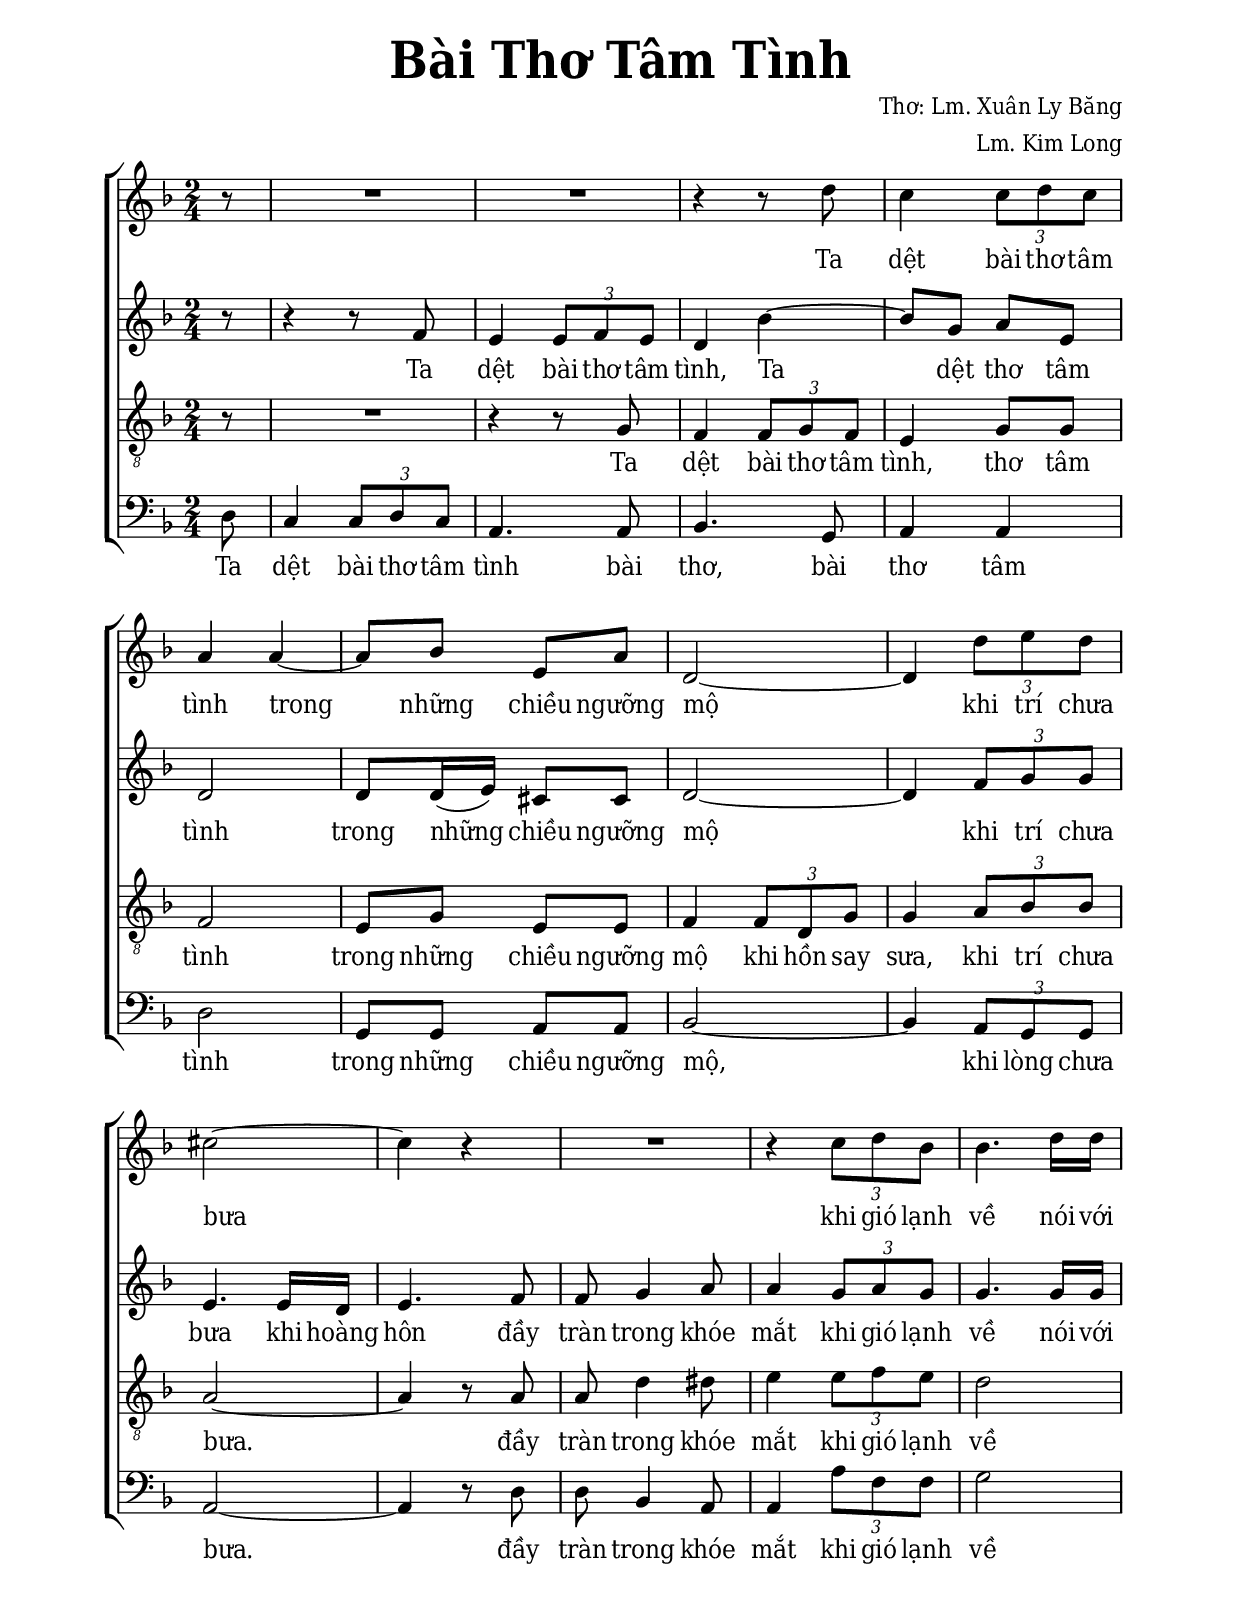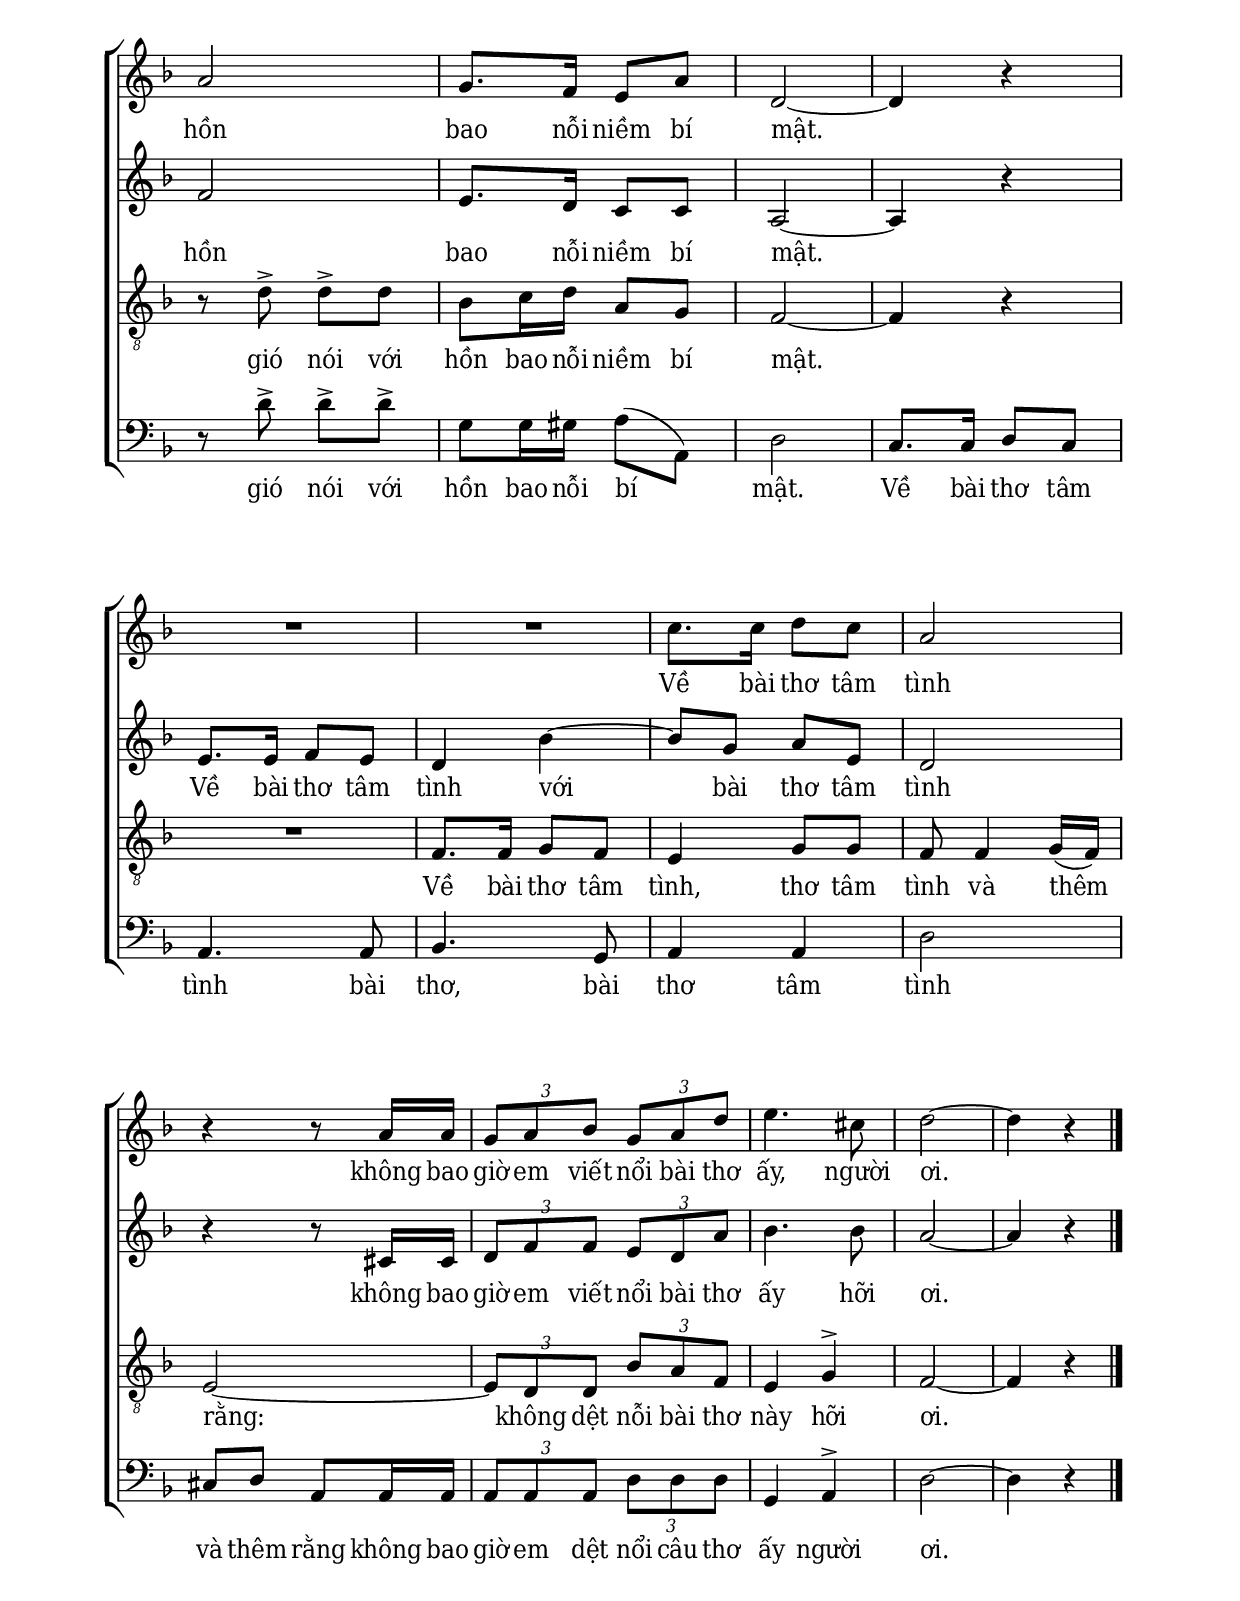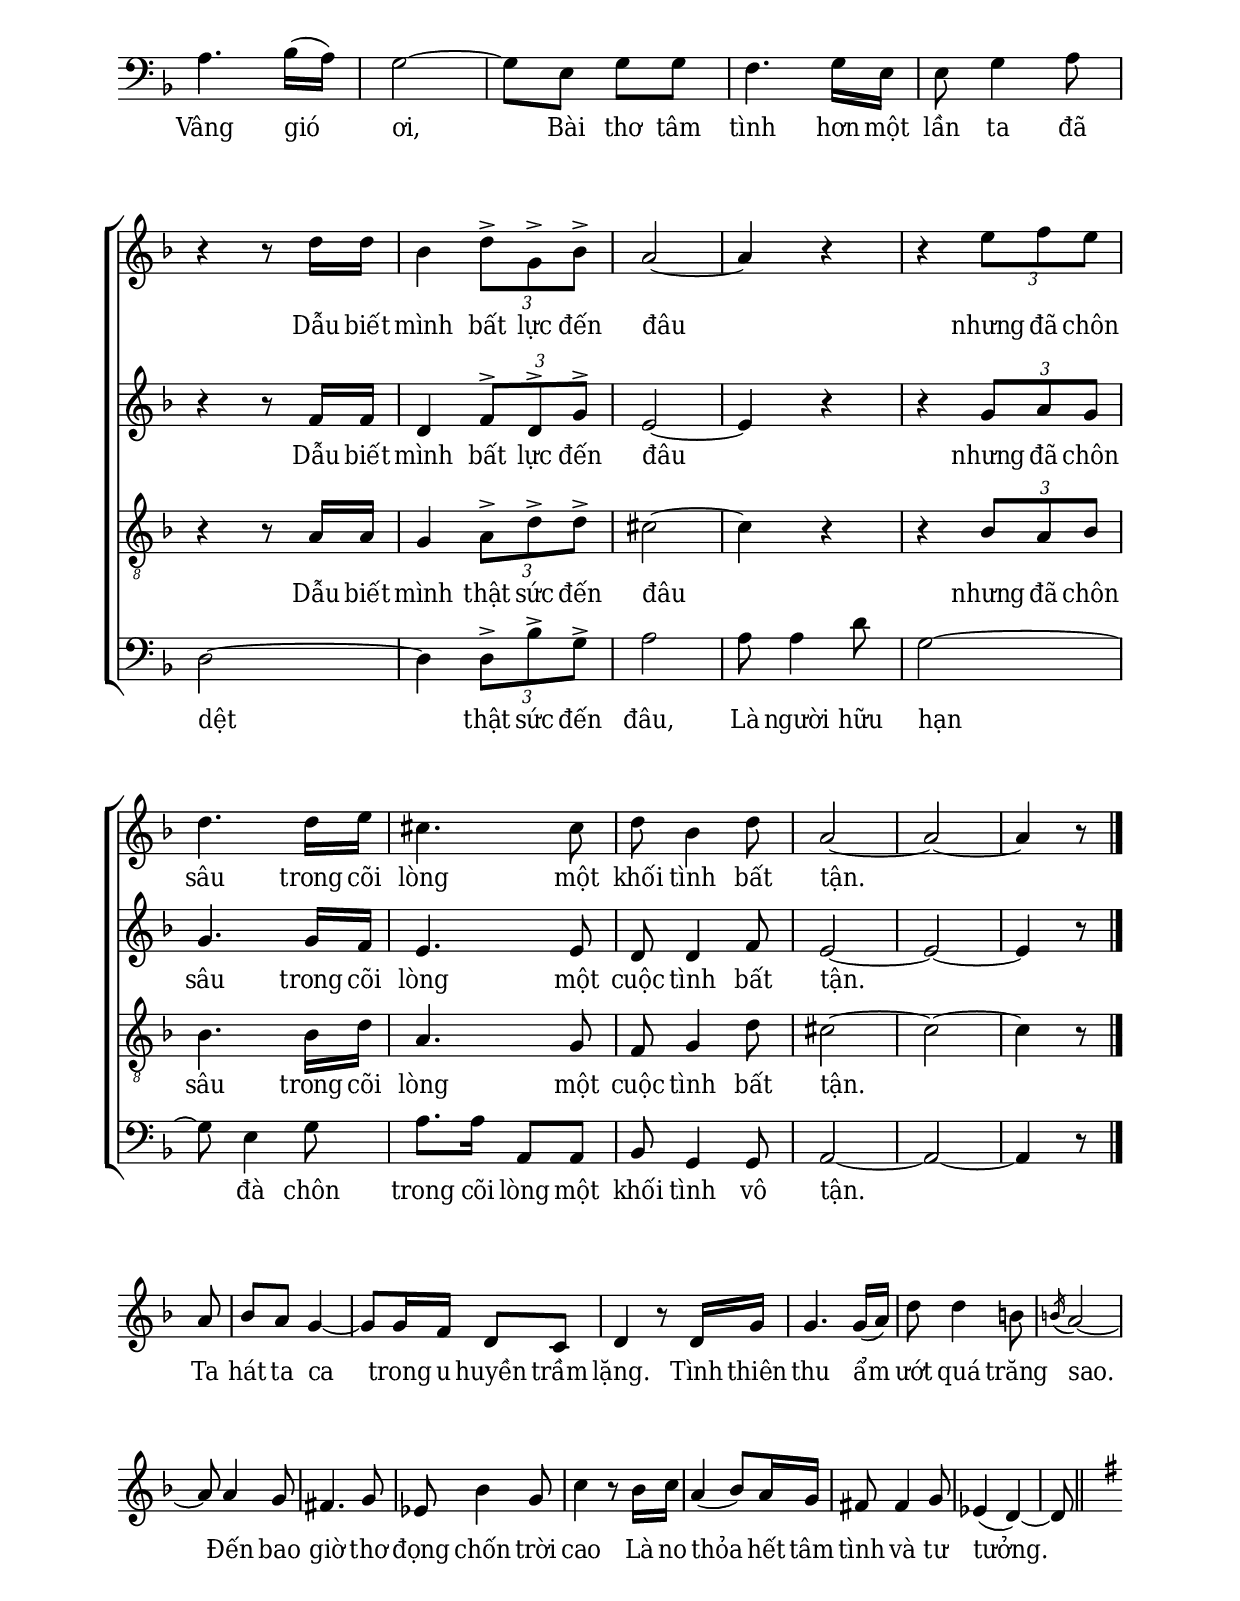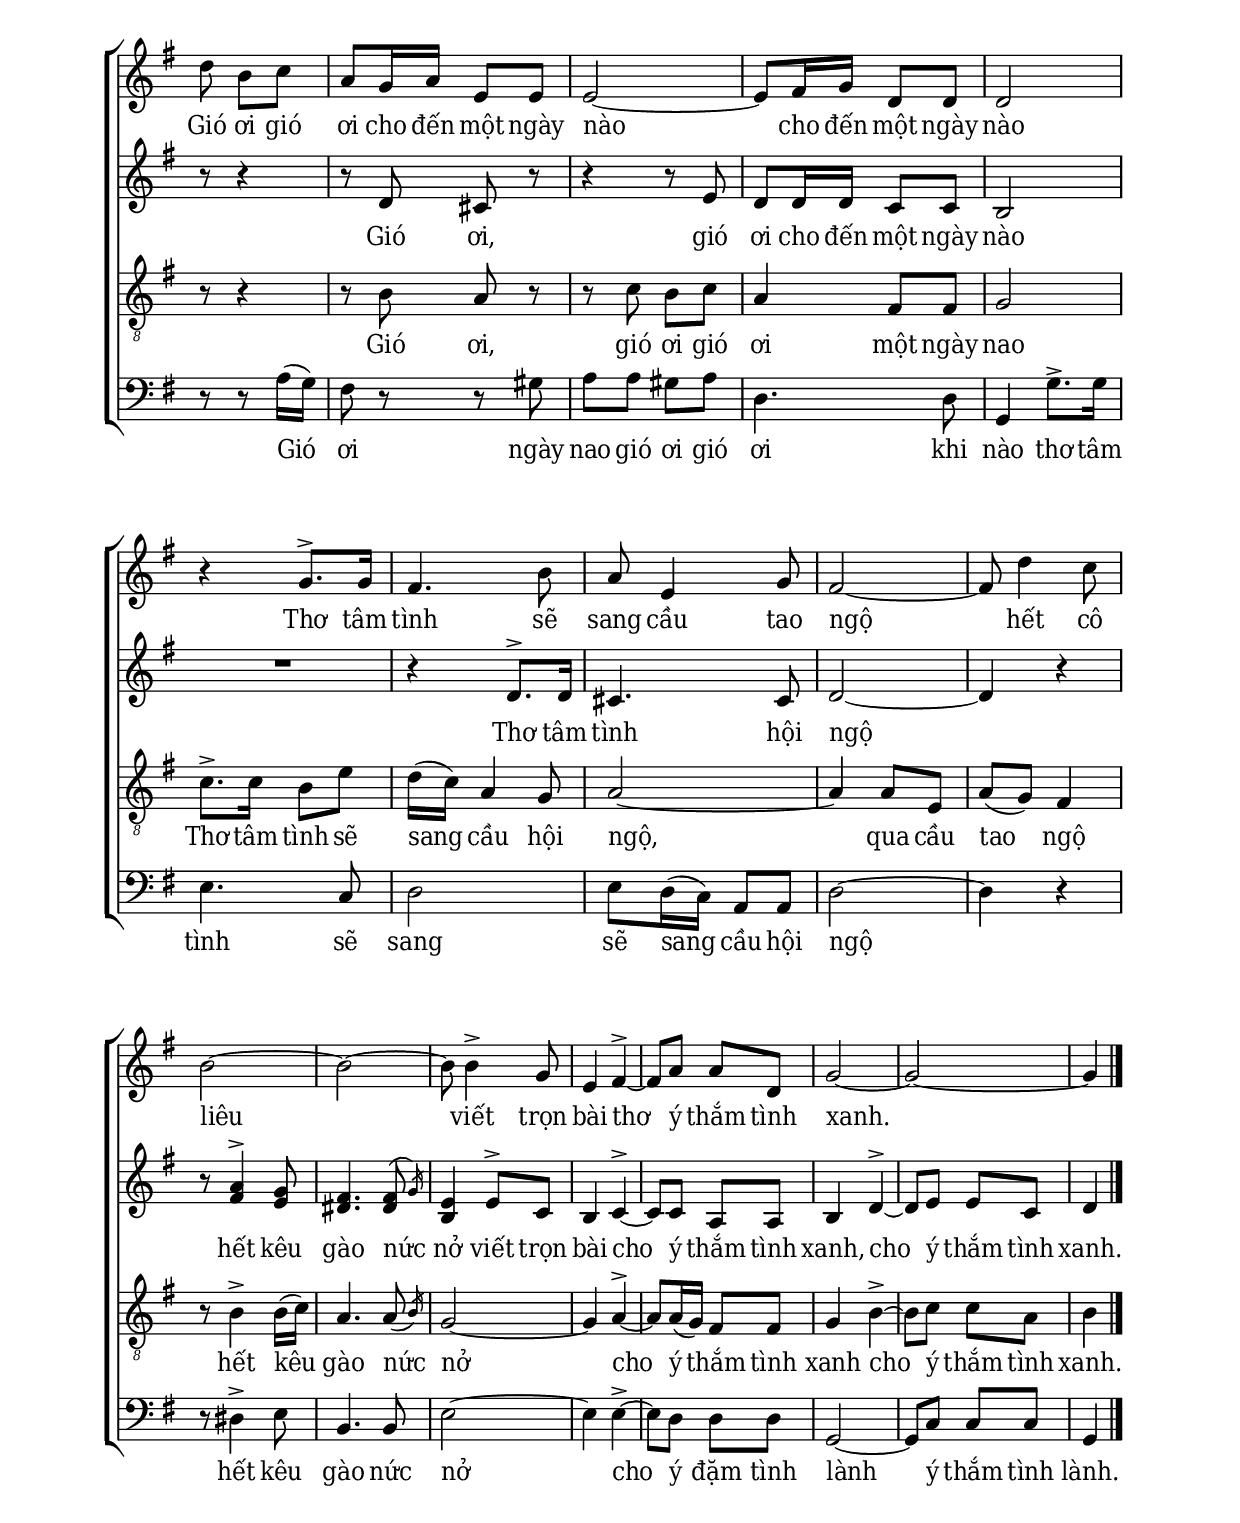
% Cài đặt chung
\version "2.22.1"
\include "english.ly"

\header {
  title = \markup { \fontsize #3 "Bài Thơ Tâm Tình" }
  composer = "Thơ: Lm. Xuân Ly Băng"
  arranger = "Lm. Kim Long"
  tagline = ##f
}

% Nhạc
nhacDiepKhucSop = \relative c'' {
  \set Staff.printKeyCancellation = ##f
  \partial 8 r8 |
  R2*2
  r4 r8 d |
  c4 \tuplet 3/2 { c8 d c } |
  a4 a ~ |
  a8 bf e, a |
  d,2 ~ |
  d4 \tuplet 3/2 { d'8 e d } |
  cs2 ~ |
  cs4 r |
  R2
  r4 \tuplet 3/2 { c8 d bf } |
  bf4. d16 d |
  a2 |
  g8. f16 e8 a |
  d,2 ~ |
  d4 r |
  R2*2
  c'8. c16 d8 c |
  a2 |
  r4 r8 a16 a |
  \tuplet 3/2 { g8 a bf } \tuplet 3/2 { g a d } |
  e4. cs8 |
  d2 ~ |
  d4 r \bar "|." \break
  
  R2*5 \break
  
  r4 r8 d16 d |
  bf4 \tuplet 3/2 { d8 ^> g, ^> bf ^> } |
  a2 ~ |
  a4 r |
  r \tuplet 3/2 { e'8 f e } |
  d4. d16 e |
  cs4. cs8 |
  d bf4 d8 |
  a2 ~ |
  a ~ |
  
  a4 r8 \bar "|." \break
  a |
  bf a g4 ~ |
  g8 g16 f d8 c |
  d4 r8 d16 g |
  g4. g16 (a) |
  d8 d4 b!8 |
  \slashedGrace { b!16 ( } a2) ~ |
  a8 a4 g8 |
  fs4. g8 |
  ef bf'4 g8 |
  c4 r8 bf16 c |
  a4 (bf8) a16 g |
  fs8 fs4 g8 |
  ef4 (d) ~ |
  d8 \bar "||" \break
  
  %\set Staff.explicitKeySignatureVisibility = #begin-of-line-visible
  %\once \omit Staff.KeySignature
  \key g \major
  d'8 b c |
  a g16 a e8 e |
  e2 ~ |
  e8 fs16 g d8 d |
  d2 |
  r4 g8. ^> g16 |
  fs4. b8 |
  a e4 g8 |
  fs2 ~ |
  fs8 d'4 c8 |
  b2 ~ |
  b ~ |
  b8 b4 ^> g8 |
  e4 fs ^> ~ |
  fs8 a a d, |
  g2 ~ |
  g ~ |
  g4 \bar "|."
}

nhacDiepKhucAlto = \relative c' {
  \set Staff.printKeyCancellation = ##f
  r8 |
  r4 r8 f |
  e4 \tuplet 3/2 { e8 f e } |
  d4 bf' ~ |
  bf8 g a e |
  d2 |
  d8 d16 (e) cs8 cs |
  d2 ~ |
  d4 \tuplet 3/2 { f8 g g } |
  e4. e16 d |
  e4. f8 |
  f g4 a8 |
  a4 \tuplet 3/2 { g8 a g } |
  g4. g16 g |
  f2 |
  e8. d16 c8 c |
  a2 ~ |
  a4 r |
  e'8. e16 f8 e |
  d4 bf' ~ |
  bf8 g a e |
  d2 |
  r4 r8 cs16 cs |
  \tuplet 3/2 { d8 f f } \tuplet 3/2 { e d a' } |
  bf4. bf8 |
  a2 ~ |
  a4 r
  
  R2*5
  
  r4 r8 f16 f |
  d4 \tuplet 3/2 { f8 ^> d ^> g ^> } |
  e2 ~ |
  e4 r |
  r \tuplet 3/2 { g8 a g } |
  g4. g16 f |
  e4. e8 |
  d d4 f8 |
  e2 ~ |
  e ~ |
  e4 r8
  
  r8
  R2*13
  r8
  
  \key g \major
  r8 r4 |
  r8 d cs r |
  r4 r8 e |
  d d16 d c8 c |
  b2 |
  R2
  r4 d8. ^> d16 |
  cs4. cs8 |
  d2 ~ |
  d4 r |
  r8
  <<
    {
      a'4 ^> g8 |
      fs4. \afterGrace fs8 ^({
        \override Flag.stroke-style = #"grace"
        g16
      )} |
      \revert Flag.stroke-style
      e4
    }
    {
      fs4 e8 |
      ds4. ds8 |
      b4
    }
  >>
  e8 ^> c |
  b4 c ^> ~ |
  c8 c a a |
  b4 d ^> ~ |
  d8 e e c |
  d4
}

nhacDiepKhucTenor = \relative c' {
  r8
  R2
  r4 r8 g |
  f4 \tuplet 3/2 { f8 g f } |
  e4 g8 g |
  f2 |
  e8 g e e |
  f4 \tuplet 3/2 { f8 d g } |
  g4 \tuplet 3/2 { a8 bf bf } |
  a2 ~ |
  a4 r8 a |
  a d4 ds8 |
  e4 \tuplet 3/2 { e8 f e } |
  d2 |
  r8 d ^> d ^> d |
  bf c16 d a8 g |
  f2 ~ |
  f4 r |
  R2
  f8. f16 g8 f |
  e4 g8 g |
  f f4 g16 (f) |
  e2 ~ |
  \tuplet 3/2 { e8 d d } \tuplet 3/2 { bf' a f } |
  e4 g ^> |
  f2 ~ |
  f4 r |
  
  R2*5
  
  r4 r8 a16 a |
  g4 \tuplet 3/2 { a8 ^> d ^> d ^> } |
  cs2 ~ |
  cs4 r |
  r \tuplet 3/2 { bf8 a bf } |
  bf4. bf16 d |
  a4. g8 |
  f g4 d'8 |
  cs2 ~ |
  cs ~ |
  cs4 r8
  r
  R2*13
  r8
  
  \key g \major
  r8 r4 |
  r8 b a r |
  r c b c |
  a4 fs8 fs |
  g2 |
  c8. ^> c16 b8 e |
  d16 (c) a4 g8 |
  a2 ~ |
  a4 a8 e |
  a (g) fs4 |
  r8 b4 ^> b16 (c) |
  a4. \afterGrace a8 ({
    \override Flag.stroke-style = #"grace"
    b16
  )}
  \revert Flag.stroke-style
  |
  g2 ~ |
  g4 a ^> ~ |
  a8 a16 (g) fs8 fs |
  g4 b ^> ~ |
  b8 c c a |
  b4
}

nhacDiepKhucBas = \relative c' {
  \set Staff.printKeyCancellation = ##f
  d,8 |
  c4 \tuplet 3/2 { c8 d c } |
  a4. a8 |
  bf4. g8 |
  a4 a |
  d2 |
  g,8 g a a |
  bf2 ~ |
  bf4 \tuplet 3/2 { a8 g g } |
  a2 ~ |
  a4 r8 d |
  d bf4 a8 |
  a4 \tuplet 3/2 { a'8 f f } |
  g2 |
  r8 d' ^> d ^> d ^> |
  g, g16 gs a8 (a,) |
  d2 |
  c8. c16 d8 c |
  a4. a8 |
  bf4. g8 |
  a4 a |
  d2 |
  cs8 d a a16 a |
  \tuplet 3/2 { a8 a a } \tuplet 3/2 { d8 d d } |
  g,4 a ^> |
  d2 ~ |
  d4 r |
  a'4. bf16 (a) |
  g2 ~ |
  g8 e g g |
  f4. g16 e |
  e8 g4 a8 |
  d,2 ~ |
  d4 \tuplet 3/2 { d8 ^> bf' ^> g ^> } |
  a2 |
  a8 a4 d8 |
  g,2 ~ |
  g8 e4 g8 |
  a8. a16 a,8 a |
  bf g4 g8 |
  a2 ~ |
  a ~ |
  a4 r8
  
  r8
  R2*13
  r8
  
  \key g \major
  r8 r a'16 (g) |
  fs8 r r gs |
  a a gs a |
  d,4. d8 |
  g,4 g'8. ^> g16 |
  e4. c8 |
  d2 |
  e8 d16 (c) a8 a |
  d2 ~ |
  d4 r |
  r8 ds4 ^> e8 |
  b4. b8 |
  e2 ~ |
  e4 e ^> ~ |
  e8 d d d |
  g,2 ~ |
  g8 c c c |
  g4
}

% Lời
loiDiepKhucSop = \lyricmode {
  Ta dệt bài thơ tâm tình trong những chiều ngưỡng mộ khi trí chưa bưa
  khi gió lạnh về nói với hồn bao nỗi niềm bí mật.
  Về bài thơ tâm tình
  không bao giờ em viết nổi bài thơ ấy, người ơi.
  Dẫu biết mình bất lực đến đâu nhưng đã chôn sâu trong cõi lòng
  một khối tình bất tận.
  Ta hát ta ca trong u huyền trầm lặng.
  Tình thiên thu ẩm ướt quá trăng sao.
  Đến bao giờ thơ đọng chốn trời cao
  Là no thỏa hết tâm tình và tư tưởng.
  Gió ơi gió ơi cho đến một ngày nào
  cho đến một ngày nào
  Thơ tâm tình sẽ sang cầu tao ngộ
  hết cô liêu viết trọn bài thơ ý thắm tình xanh.
}

loiDiepKhucAlto = \lyricmode {
  Ta dệt bài thơ tâm tình, Ta dệt thơ tâm tình
  trong những chiều ngưỡng mộ khi trí chưa bưa
  khi hoàng hôn đầy tràn trong khóe mắt
  khi gió lạnh về nói với hồn bao nỗi niềm bí mật.
  Về bài thơ tâm tình với bài thơ tâm tình
  không bao giờ em viết nổi bài thơ ấy hỡi ơi.
  Dẫu biết mình bất lực đến đâu nhưng đã chôn sâu trong cõi lòng
  một cuộc tình bất tận.
  Gió ơi, gió ơi cho đến một ngày nào
  Thơ tâm tình hội ngộ hết kêu gào nức nở
  viết trọn bài cho ý thắm tình xanh,
  cho ý thắm tình xanh.
}

loiDiepKhucTenor = \lyricmode {
  Ta dệt bài thơ tâm tình, thơ tâm tình
  trong những chiều ngưỡng mộ khi hồn say sưa,
  khi trí chưa bưa.
  đầy tràn trong khóe mắt khi gió lạnh về
  gió nói với hồn bao nỗi niềm bí mật.
  Về bài thơ tâm tình, thơ tâm tình và thêm rằng:
  không dệt nỗi bài thơ này hỡi ơi.
  Dẫu biết mình thật sức đến đâu
  nhưng đã chôn sâu trong cõi lòng một cuộc tình bất tận.
  Gió ơi, gió ơi gió ơi một ngày nao
  Thơ tâm tình sẽ sang cầu hội ngộ,
  qua cầu tao ngộ hết kêu gào nức nở
  cho ý thắm tình xanh cho ý thắm tình xanh.
}

loiDiepKhucBas = \lyricmode {
  Ta dệt bài thơ tâm tình bài thơ, bài thơ tâm tình
  trong những chiều ngưỡng mộ, khi lòng chưa bưa.
  đầy tràn trong khóe mắt khi gió lạnh về
  gió nói với hồn bao nỗi bí mật.
  Về bài thơ tâm tình bài thơ, bài thơ tâm tình
  và thêm rằng không bao giờ em dệt nổi câu thơ ấy người ơi.
  Vâng gió ơi, Bài thơ tâm tình hơn một lần ta đã dệt
  thật sức đến đâu,
  Là người hữu hạn đà chôn trong cõi lòng một khối tình vô tận.
  Gió ơi ngày nao gió ơi gió ơi khi nào thơ tâm tình sẽ sang
  sẽ sang cầu hội ngộ
  hết kêu gào nức nở cho ý đặm tình lành ý thắm tình lành.
}

% Dàn trang
\paper {
  #(set-paper-size "a4")
  top-margin = 15\mm
  bottom-margin = 20\mm
  left-margin = 20\mm
  right-margin = 20\mm
  indent = #0
  #(define fonts
    (make-pango-font-tree
      "Deja Vu Serif Condensed"
      "Deja Vu Serif Condensed"
      "Deja Vu Serif Condensed"
      (/ 20 20)))
  print-page-number = #f
  page-count = #4
  %ragged-bottom = ##f
}

TongNhip = {
  \key f \major \time 2/4
  \set Timing.beamExceptions = #'()
  \set Timing.baseMoment = #(ly:make-moment 1/4)
  \set Timing.beatStructure = #'(1 1)
}

% Đổi kích thước nốt cho bè phụ
notBePhu =
#(define-music-function (font-size music) (number? ly:music?)
   (for-some-music
     (lambda (m)
       (if (music-is-of-type? m 'rhythmic-event)
           (begin
             (set! (ly:music-property m 'tweaks)
                   (cons `(font-size . ,font-size)
                         (ly:music-property m 'tweaks)))
             #t)
           #f))
     music)
   music)

\score {
  \new ChoirStaff <<
    \new Staff <<
        \clef treble
        \new Voice = beSop {
          \TongNhip \nhacDiepKhucSop
        }
      \new Lyrics \lyricsto beSop \loiDiepKhucSop
    >>
    \new Staff <<
        \clef treble
        \new Voice = beAlto {
          \TongNhip \nhacDiepKhucAlto
        }
      \new Lyrics \lyricsto beAlto \loiDiepKhucAlto
    >>
    \new Staff <<
        \clef "violin_8"
        \new Voice = beTenor {
          \TongNhip \nhacDiepKhucTenor
        }
      \new Lyrics \lyricsto beTenor \loiDiepKhucTenor
    >>
    \new Staff <<
        \clef "bass"
        \new Voice = beBas {
          \TongNhip \nhacDiepKhucBas
        }
      \new Lyrics \lyricsto beBas \loiDiepKhucBas
    >>
  >>
  \layout {
    \override Lyrics.LyricSpace.minimum-distance = #0.4
    \override Score.BarNumber.break-visibility = ##(#f #f #f)
    \override Score.SpacingSpanner.uniform-stretching = ##t
    \context {
      \Staff \RemoveEmptyStaves
      \override VerticalAxisGroup.remove-first = ##t
    }
  }
}
